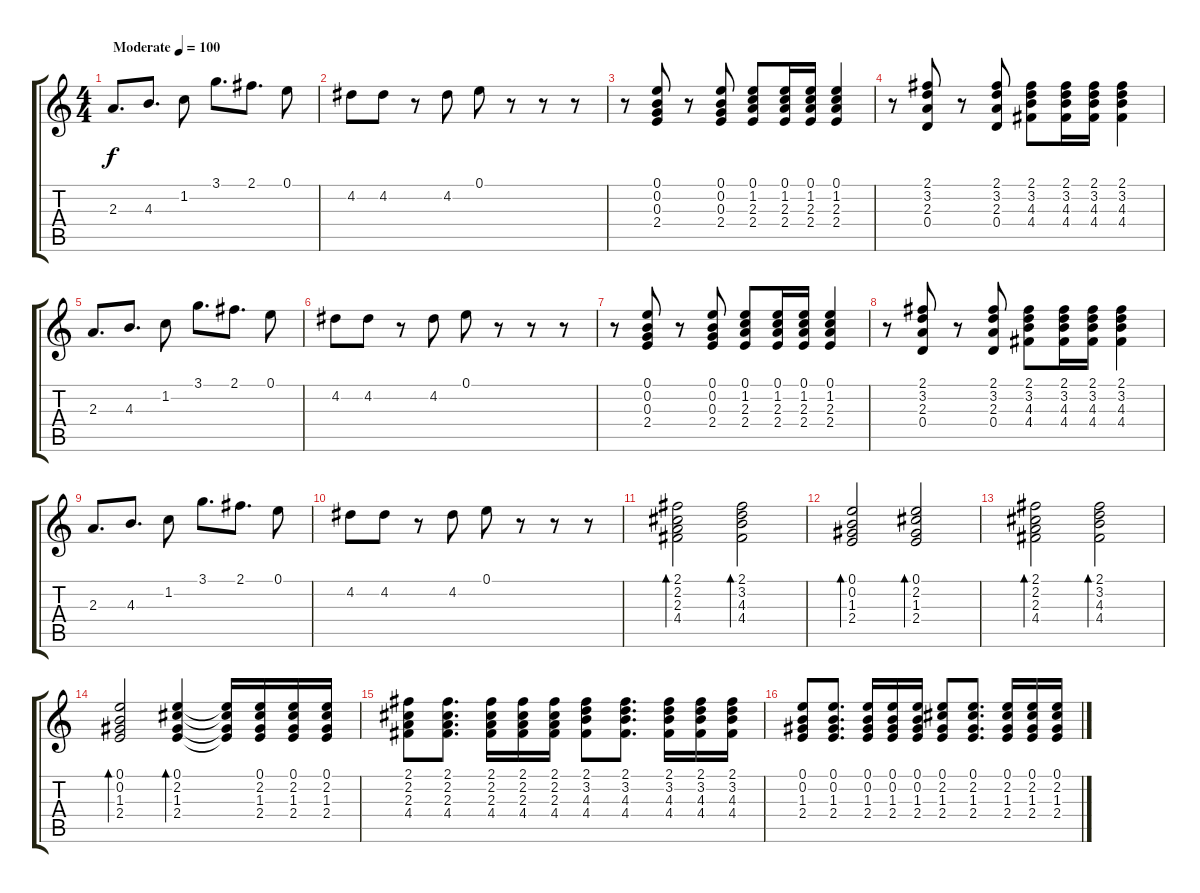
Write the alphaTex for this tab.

\track "" {instrument acousticguitarsteel}
\staff {score tabs}
\tuning (E4 B3 G3 D3 A2 E2) {hide}
\ts (4 4)
\tempo (100 "Moderate")
\clef g2
\ks c
2.3.8{d dy f instrument acousticguitarsteel} 4.3.8{d} 1.2.8 3.1.8{d} 2.1.8{d} 0.1.8 |
4.2.8 4.2.8 r.8 4.2.8 0.1.8 r.8 r.8 r.8 |
r.8 (0.1 0.2 0.3 2.4).8 r.8 (0.1 0.2 0.3 2.4).8 (0.1 1.2 2.3 2.4).8 (0.1 1.2 2.3 2.4).16 (0.1 1.2 2.3 2.4).16 (0.1 1.2 2.3 2.4).4 |
r.8 (2.1 3.2 2.3 0.4).8 r.8 (2.1 3.2 2.3 0.4).8 (2.1 3.2 4.3 4.4).8 (2.1 3.2 4.3 4.4).16 (2.1 3.2 4.3 4.4).16 (2.1 3.2 4.3 4.4).4 |
2.3.8{d} 4.3.8{d} 1.2.8 3.1.8{d} 2.1.8{d} 0.1.8 |
4.2.8 4.2.8 r.8 4.2.8 0.1.8 r.8 r.8 r.8 |
r.8 (0.1 0.2 0.3 2.4).8 r.8 (0.1 0.2 0.3 2.4).8 (0.1 1.2 2.3 2.4).8 (0.1 1.2 2.3 2.4).16 (0.1 1.2 2.3 2.4).16 (0.1 1.2 2.3 2.4).4 |
r.8 (2.1 3.2 2.3 0.4).8 r.8 (2.1 3.2 2.3 0.4).8 (2.1 3.2 4.3 4.4).8 (2.1 3.2 4.3 4.4).16 (2.1 3.2 4.3 4.4).16 (2.1 3.2 4.3 4.4).4 |
2.3.8{d} 4.3.8{d} 1.2.8 3.1.8{d} 2.1.8{d} 0.1.8 |
4.2.8 4.2.8 r.8 4.2.8 0.1.8 r.8 r.8 r.8 |
(2.1 2.2 2.3 4.4).2{bd 240} (2.1 3.2 4.3 4.4).2{bd 240} |
(0.1 0.2 1.3 2.4).2{bd 240} (0.1 2.2 1.3 2.4).2{bd 240} |
(2.1 2.2 2.3 4.4).2{bd 240} (2.1 3.2 4.3 4.4).2{bd 240} |
(0.1 0.2 1.3 2.4).2{bd 240} (0.1 2.2 1.3 2.4).4{bd 240} (0.1{t} 2.2{t} 1.3{t} 2.4{t}).16 (0.1 2.2 1.3 2.4).16 (0.1 2.2 1.3 2.4).16 (0.1 2.2 1.3 2.4).16 |
(2.1 2.2 2.3 4.4).8 (2.1 2.2 2.3 4.4).8{d} (2.1 2.2 2.3 4.4).16 (2.1 2.2 2.3 4.4).16 (2.1 2.2 2.3 4.4).16 (2.1 3.2 4.3 4.4).8 (2.1 3.2 4.3 4.4).8{d} (2.1 3.2 4.3 4.4).16 (2.1 3.2 4.3 4.4).16 (2.1 3.2 4.3 4.4).16 |
(0.1 0.2 1.3 2.4).8 (0.1 0.2 1.3 2.4).8{d} (0.1 0.2 1.3 2.4).16 (0.1 0.2 1.3 2.4).16 (0.1 0.2 1.3 2.4).16 (0.1 2.2 1.3 2.4).8 (0.1 2.2 1.3 2.4).8{d} (0.1 2.2 1.3 2.4).16 (0.1 2.2 1.3 2.4).16 (0.1 2.2 1.3 2.4).16
